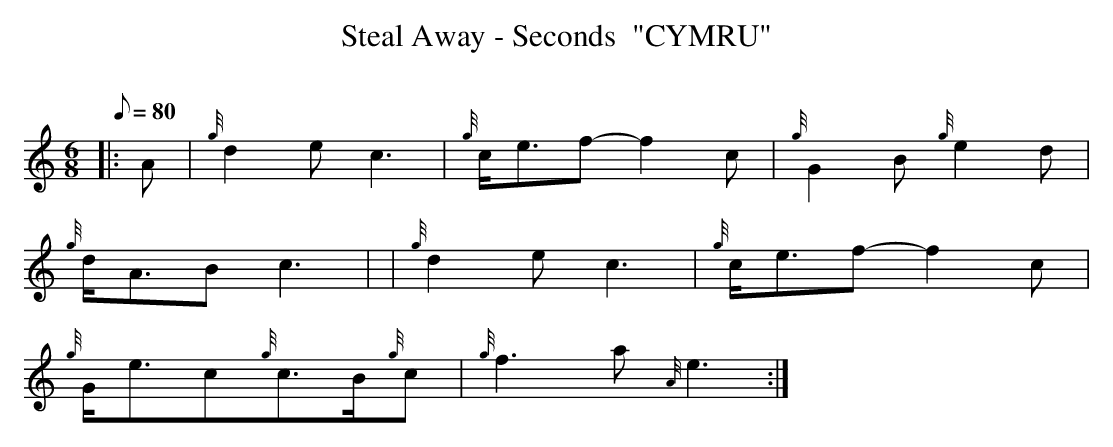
X:1
T:Steal Away - Seconds  "CYMRU"
M:6/8
L:1/8
Q:80
C:
K:HP
|: A|
{g}d2ec3|
{g}c/2e3/2f-f2c|
{g}G2B{g}e2d|  !
{g}d/2A3/2Bc3| |
{g}d2ec3|
{g}c/2e3/2f-f2c|  !
{g}G/2e3/2c{g}c3/2B/2{g}c|
{g}f3a{A}e3:|

